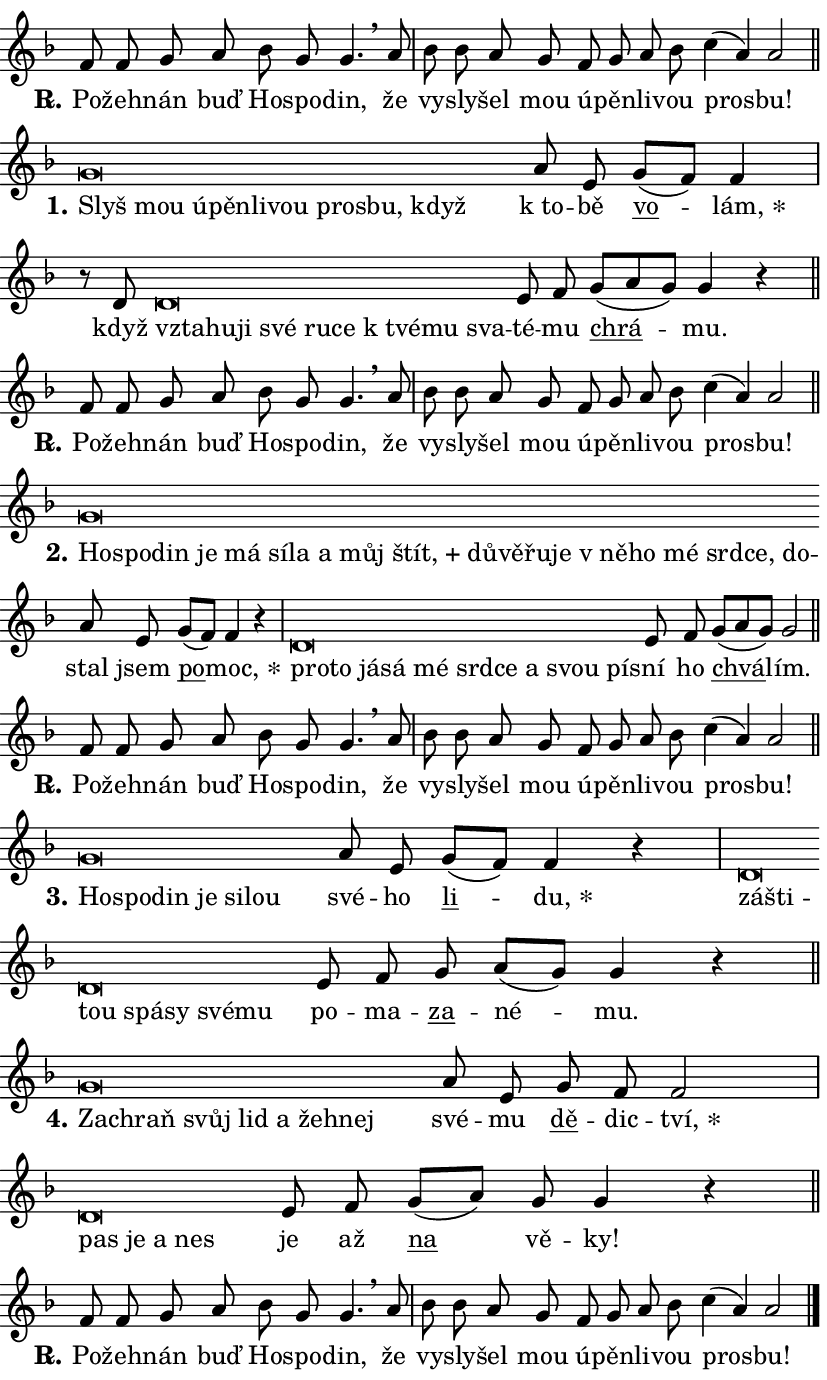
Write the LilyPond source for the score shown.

\version "2.24.0"
\header { tagline = "" }
\paper {
  indent = 0\cm
  top-margin = 0\cm
  right-margin = 0.13\cm % to fit lyric hyphens
  bottom-margin = 0\cm
  left-margin = 0\cm
  paper-width = 14\cm
  page-breaking = #ly:one-page-breaking
  system-system-spacing.basic-distance = #11
  score-system-spacing.basic-distance = #11
  ragged-last = ##f
}


%% Author: Thomas Morley
%% https://lists.gnu.org/archive/html/lilypond-user/2020-05/msg00002.html
#(define (line-position grob)
"Returns position of @var[grob} in current system:
   @code{'start}, if at first time-step
   @code{'end}, if at last time-step
   @code{'middle} otherwise
"
  (let* ((col (ly:item-get-column grob))
         (ln (ly:grob-object col 'left-neighbor))
         (rn (ly:grob-object col 'right-neighbor))
         (col-to-check-left (if (ly:grob? ln) ln col))
         (col-to-check-right (if (ly:grob? rn) rn col))
         (break-dir-left
           (and
             (ly:grob-property col-to-check-left 'non-musical #f)
             (ly:item-break-dir col-to-check-left)))
         (break-dir-right
           (and
             (ly:grob-property col-to-check-right 'non-musical #f)
             (ly:item-break-dir col-to-check-right))))
        (cond ((eqv? 1 break-dir-left) 'start)
              ((eqv? -1 break-dir-right) 'end)
              (else 'middle))))

#(define (tranparent-at-line-position vctor)
  (lambda (grob)
  "Relying on @code{line-position} select the relevant enry from @var{vctor}.
Used to determine transparency,"
    (case (line-position grob)
      ((end) (not (vector-ref vctor 0)))
      ((middle) (not (vector-ref vctor 1)))
      ((start) (not (vector-ref vctor 2))))))

noteHeadBreakVisibility =
#(define-music-function (break-visibility)(vector?)
"Makes @code{NoteHead}s transparent relying on @var{break-visibility}"
#{
  \override NoteHead.transparent =
    #(tranparent-at-line-position break-visibility)
#})

#(define delete-ledgers-for-transparent-note-heads
  (lambda (grob)
    "Reads whether a @code{NoteHead} is transparent.
If so this @code{NoteHead} is removed from @code{'note-heads} from
@var{grob}, which is supposed to be @code{LedgerLineSpanner}.
As a result ledgers are not printed for this @code{NoteHead}"
    (let* ((nhds-array (ly:grob-object grob 'note-heads))
           (nhds-list
             (if (ly:grob-array? nhds-array)
                 (ly:grob-array->list nhds-array)
                 '()))
           ;; Relies on the transparent-property being done before
           ;; Staff.LedgerLineSpanner.after-line-breaking is executed.
           ;; This is fragile ...
           (to-keep
             (remove
               (lambda (nhd)
                 (ly:grob-property nhd 'transparent #f))
               nhds-list)))
      ;; TODO find a better method to iterate over grob-arrays, similiar
      ;; to filter/remove etc for lists
      ;; For now rebuilt from scratch
      (set! (ly:grob-object grob 'note-heads)  '())
      (for-each
        (lambda (nhd)
          (ly:pointer-group-interface::add-grob grob 'note-heads nhd))
        to-keep))))

squashNotes = {
  \override NoteHead.X-extent = #'(-0.2 . 0.2)
  \override NoteHead.Y-extent = #'(-0.75 . 0)
  \override NoteHead.stencil =
    #(lambda (grob)
       (let ((pos (ly:grob-property grob 'staff-position)))
         (begin
           (if (< pos -7) (display "ERROR: Lower brevis then expected\n") (display ""))
           (if (<= pos -6) ly:text-interface::print ly:note-head::print))))
}
unSquashNotes = {
  \revert NoteHead.X-extent
  \revert NoteHead.Y-extent
  \revert NoteHead.stencil
}

hideNotes = \noteHeadBreakVisibility #begin-of-line-visible
unHideNotes = \noteHeadBreakVisibility #all-visible

% work-around for resetting accidentals
% https://lilypond.org/doc/v2.23/Documentation/notation/displaying-rhythms#unmetered-music
cadenzaMeasure = {
  \cadenzaOff
  \partial 1024 s1024
  \cadenzaOn
}

#(define-markup-command (accent layout props text) (markup?)
  "Underline accented syllable"
  (interpret-markup layout props
    #{\markup \override #'(offset . 4.3) \underline { #text }#}))

responsum = \markup \concat {
  "R" \hspace #-1.05 \path #0.1 #'((moveto 0 0.07) (lineto 0.9 0.8)) \hspace #0.05 "."
}

spaceSize = #0.6828661417322834 % exact space size for TeX Gyre Schola

\layout {
  \context {
    \Staff
    \remove "Time_signature_engraver"
    \override LedgerLineSpanner.after-line-breaking = #delete-ledgers-for-transparent-note-heads
  }
  \context {
    \Lyrics {
      \override LyricSpace.minimum-distance = \spaceSize
      \override LyricText.font-name = #"TeX Gyre Schola"
      \override LyricText.font-size = 1
      \override StanzaNumber.font-name = #"TeX Gyre Schola Bold"
      \override StanzaNumber.font-size = 1
    }
  }
  \context {
    \Score 
    \override NoteHead.text =
      #(lambda (grob) 
        (let ((pos (ly:grob-property grob 'staff-position)))
          #{\markup {
            \combine
              \halign #-0.55 \raise #(if (= pos -6) 0 0.5) \override #'(thickness . 2) \draw-line #'(3.2 . 0)
              \musicglyph "noteheads.sM1"
          }#}))
  }
}

% magnetic-lyrics.ily
%
%   written by
%     Jean Abou Samra <jean@abou-samra.fr>
%     Werner Lemberg <wl@gnu.org>
%
%   adapted by
%     Jiri Hon <jiri.hon@gmail.com>
%
% Version 2022-Apr-15

% https://www.mail-archive.com/lilypond-user@gnu.org/msg149350.html

#(define (Left_hyphen_pointer_engraver context)
   "Collect syllable-hyphen-syllable occurrences in lyrics and store
them in properties.  This engraver only looks to the left.  For
example, if the lyrics input is @code{foo -- bar}, it does the
following.

@itemize @bullet
@item
Set the @code{text} property of the @code{LyricHyphen} grob between
@q{foo} and @q{bar} to @code{foo}.

@item
Set the @code{left-hyphen} property of the @code{LyricText} grob with
text @q{foo} to the @code{LyricHyphen} grob between @q{foo} and
@q{bar}.
@end itemize

Use this auxiliary engraver in combination with the
@code{lyric-@/text::@/apply-@/magnetic-@/offset!} hook."
   (let ((hyphen #f)
         (text #f))
     (make-engraver
      (acknowledgers
       ((lyric-syllable-interface engraver grob source-engraver)
        (set! text grob)))
      (end-acknowledgers
       ((lyric-hyphen-interface engraver grob source-engraver)
        ;(when (not (grob::has-interface grob 'lyric-space-interface))
          (set! hyphen grob)));)
      ((stop-translation-timestep engraver)
       (when (and text hyphen)
         (ly:grob-set-object! text 'left-hyphen hyphen))
       (set! text #f)
       (set! hyphen #f)))))

#(define (lyric-text::apply-magnetic-offset! grob)
   "If the space between two syllables is less than the value in
property @code{LyricText@/.details@/.squash-threshold}, move the right
syllable to the left so that it gets concatenated with the left
syllable.

Use this function as a hook for
@code{LyricText@/.after-@/line-@/breaking} if the
@code{Left_@/hyphen_@/pointer_@/engraver} is active."
   (let ((hyphen (ly:grob-object grob 'left-hyphen #f)))
     (when hyphen
       (let ((left-text (ly:spanner-bound hyphen LEFT)))
         (when (grob::has-interface left-text 'lyric-syllable-interface)
           (let* ((common (ly:grob-common-refpoint grob left-text X))
                  (this-x-ext (ly:grob-extent grob common X))
                  (left-x-ext
                   (begin
                     ;; Trigger magnetism for left-text.
                     (ly:grob-property left-text 'after-line-breaking)
                     (ly:grob-extent left-text common X)))
                  ;; `delta` is the gap width between two syllables.
                  (delta (- (interval-start this-x-ext)
                            (interval-end left-x-ext)))
                  (details (ly:grob-property grob 'details))
                  (threshold (assoc-get 'squash-threshold details 0.2)))
             (when (< delta threshold)
               (let* (;; We have to manipulate the input text so that
                      ;; ligatures crossing syllable boundaries are not
                      ;; disabled.  For languages based on the Latin
                      ;; script this is essentially a beautification.
                      ;; However, for non-Western scripts it can be a
                      ;; necessity.
                      (lt (ly:grob-property left-text 'text))
                      (rt (ly:grob-property grob 'text))
                      (is-space (grob::has-interface hyphen 'lyric-space-interface))
                      (space (if is-space " " ""))
                      (extra-delta (if is-space spaceSize 0))
                      ;; Append new syllable.
                      (ltrt-space (if (and (string? lt) (string? rt))
                                (string-append lt space rt)
                                (make-concat-markup (list lt space rt))))
                      ;; Right-align `ltrt` to the right side.
                      (ltrt-space-markup (grob-interpret-markup
                               grob
                               (make-translate-markup
                                (cons (interval-length this-x-ext) 0)
                                (make-right-align-markup ltrt-space)))))
                 (begin
                   ;; Don't print `left-text`.
                   (ly:grob-set-property! left-text 'stencil #f)
                   ;; Set text and stencil (which holds all collected
                   ;; syllables so far) and shift it to the left.
                   (ly:grob-set-property! grob 'text ltrt-space)
                   (ly:grob-set-property! grob 'stencil ltrt-space-markup)
                   (ly:grob-translate-axis! grob (- (- delta extra-delta)) X))))))))))


#(define (lyric-hyphen::displace-bounds-first grob)
   ;; Make very sure this callback isn't triggered too early.
   (let ((left (ly:spanner-bound grob LEFT))
         (right (ly:spanner-bound grob RIGHT)))
     (ly:grob-property left 'after-line-breaking)
     (ly:grob-property right 'after-line-breaking)
     (ly:lyric-hyphen::print grob)))

squashThreshold = #0.4

\layout {
  \context {
    \Lyrics
    \consists #Left_hyphen_pointer_engraver
    \override LyricText.after-line-breaking =
      #lyric-text::apply-magnetic-offset!
    \override LyricHyphen.stencil = #lyric-hyphen::displace-bounds-first
    \override LyricText.details.squash-threshold = \squashThreshold
    \override LyricHyphen.minimum-distance = 0
    \override LyricHyphen.minimum-length = \squashThreshold
  }
}

squashText = \override LyricText.details.squash-threshold = 9999
unSquashText = \override LyricText.details.squash-threshold = \squashThreshold

leftText = \override LyricText.self-alignment-X = #LEFT
unLeftText = \revert LyricText.self-alignment-X

starOffset = #(lambda (grob) 
                (let ((x_offset (ly:self-alignment-interface::aligned-on-x-parent grob)))
                  (if (= x_offset 0) 0 (+ x_offset 1.2))))

star = #(define-music-function (syllable)(string?)
"Append star separator at the end of a syllable"
#{
  \once \override LyricText.X-offset = #starOffset
  \lyricmode { \markup {
    #syllable
    \override #'((font-name . "TeX Gyre Schola Bold")) \hspace #0.2 \lower #0.65 \larger "*"
  } }
#})

starAccent = #(define-music-function (syllable)(string?)
"Append star separator at the end of a syllable and make accent"
#{
  \once \override LyricText.X-offset = #starOffset
  \lyricmode { \markup {
    \accent #syllable
    \override #'((font-name . "TeX Gyre Schola Bold")) \hspace #0.2 \lower #0.65 \larger "*"
  } }
#})

breath = #(define-music-function (syllable)(string?)
"Append breathing indicator at the end of a syllable"
#{
  \lyricmode { \markup { #syllable "+" } }
#})

optionalBreath = #(define-music-function (syllable)(string?)
"Append optional breathing indicator at the end of a syllable"
#{
  \lyricmode { \markup { #syllable "(+)" } }
#})


\score {
    <<
        \new Voice = "melody" { \cadenzaOn \key f \major \relative { f'8 f g a bes g g4. \breathe a8 \cadenzaMeasure \bar "|" bes bes a g \bar "" f g a bes \bar "" c4( a) a2 \cadenzaMeasure \bar "||" \break } }
        \new Lyrics \lyricsto "melody" { \lyricmode { \set stanza = \responsum
Po -- žeh -- nán buď Ho -- spo -- din, že vy -- sly -- šel mou ú -- pěn -- li -- vou pros -- bu! } }
    >>
    \layout {}
}

\score {
    <<
        \new Voice = "melody" { \cadenzaOn \key f \major \relative { \squashNotes g'\breve*1/16 \hideNotes \breve*1/16 \bar "" \breve*1/16 \bar "" \breve*1/16 \bar "" \breve*1/16 \bar "" \breve*1/16 \bar "" \breve*1/16 \bar "" \breve*1/16 \breve*1/16 \bar "" \unHideNotes \unSquashNotes a8 e \bar "" g[( f)] f4 \cadenzaMeasure \bar "|" r8 d8 \squashNotes d\breve*1/16 \hideNotes \breve*1/16 \bar "" \breve*1/16 \bar "" \breve*1/16 \bar "" \breve*1/16 \bar "" \breve*1/16 \bar "" \breve*1/16 \bar "" \breve*1/16 \breve*1/16 \bar "" \unHideNotes \unSquashNotes e8 f \bar "" g[( a g)] g4 r \cadenzaMeasure \bar "||" \break } }
        \new Lyrics \lyricsto "melody" { \lyricmode { \set stanza = "1."
\leftText Slyš \squashText mou ú -- pěn -- li -- vou pros -- bu, když \unLeftText \unSquashText "k to" -- bě \markup \accent vo -- \star lám, když \leftText vzta -- \squashText hu -- ji své ru -- ce "k tvé" -- mu sva -- \unLeftText \unSquashText té -- mu \markup \accent chrá -- mu. } }
    >>
    \layout {}
}

\score {
    <<
        \new Voice = "melody" { \cadenzaOn \key f \major \relative { f'8 f g a bes g g4. \breathe a8 \cadenzaMeasure \bar "|" bes bes a g \bar "" f g a bes \bar "" c4( a) a2 \cadenzaMeasure \bar "||" \break } }
        \new Lyrics \lyricsto "melody" { \lyricmode { \set stanza = \responsum
Po -- žeh -- nán buď Ho -- spo -- din, že vy -- sly -- šel mou ú -- pěn -- li -- vou pros -- bu! } }
    >>
    \layout {}
}

\score {
    <<
        \new Voice = "melody" { \cadenzaOn \key f \major \relative { \squashNotes g'\breve*1/16 \hideNotes \breve*1/16 \bar "" \breve*1/16 \bar "" \breve*1/16 \bar "" \breve*1/16 \bar "" \breve*1/16 \bar "" \breve*1/16 \bar "" \breve*1/16 \bar "" \breve*1/16 \bar "" \breve*1/16 \bar "" \breve*1/16 \bar "" \breve*1/16 \bar "" \breve*1/16 \bar "" \breve*1/16 \bar "" \breve*1/16 \bar "" \breve*1/16 \bar "" \breve*1/16 \bar "" \breve*1/16 \bar "" \breve*1/16 \breve*1/16 \bar "" \unHideNotes \unSquashNotes a8 e \bar "" g[( f)] f4 r \cadenzaMeasure \bar "|" \squashNotes d\breve*1/16 \hideNotes \breve*1/16 \bar "" \breve*1/16 \bar "" \breve*1/16 \bar "" \breve*1/16 \bar "" \breve*1/16 \bar "" \breve*1/16 \bar "" \breve*1/16 \bar "" \breve*1/16 \breve*1/16 \bar "" \unHideNotes \unSquashNotes e8 f \bar "" g[( a g)] g2 \cadenzaMeasure \bar "||" \break } }
        \new Lyrics \lyricsto "melody" { \lyricmode { \set stanza = "2."
\leftText Ho -- \squashText spo -- din je má sí -- la a můj \breath "štít," dů -- vě -- řu -- je "v ně" -- ho mé srd -- ce, do -- \unLeftText \unSquashText stal jsem \markup \accent po -- \star moc, \leftText pro -- \squashText to já -- sá mé srd -- ce a svou pí -- \unLeftText \unSquashText sní ho \markup \accent chvá -- lím. } }
    >>
    \layout {}
}

\score {
    <<
        \new Voice = "melody" { \cadenzaOn \key f \major \relative { f'8 f g a bes g g4. \breathe a8 \cadenzaMeasure \bar "|" bes bes a g \bar "" f g a bes \bar "" c4( a) a2 \cadenzaMeasure \bar "||" \break } }
        \new Lyrics \lyricsto "melody" { \lyricmode { \set stanza = \responsum
Po -- žeh -- nán buď Ho -- spo -- din, že vy -- sly -- šel mou ú -- pěn -- li -- vou pros -- bu! } }
    >>
    \layout {}
}

\score {
    <<
        \new Voice = "melody" { \cadenzaOn \key f \major \relative { \squashNotes g'\breve*1/16 \hideNotes \breve*1/16 \bar "" \breve*1/16 \bar "" \breve*1/16 \bar "" \breve*1/16 \breve*1/16 \bar "" \unHideNotes \unSquashNotes a8 e \bar "" g[( f)] f4 r \cadenzaMeasure \bar "|" \squashNotes d\breve*1/16 \hideNotes \breve*1/16 \bar "" \breve*1/16 \bar "" \breve*1/16 \bar "" \breve*1/16 \bar "" \breve*1/16 \breve*1/16 \bar "" \unHideNotes \unSquashNotes e8 f \bar "" g a[( g)] g4 r \cadenzaMeasure \bar "||" \break } }
        \new Lyrics \lyricsto "melody" { \lyricmode { \set stanza = "3."
\leftText Ho -- \squashText spo -- din je si -- lou \unLeftText \unSquashText své -- ho \markup \accent li -- \star du, \leftText zá -- \squashText šti -- tou spá -- sy své -- mu \unLeftText \unSquashText po -- ma -- \markup \accent za -- né -- mu. } }
    >>
    \layout {}
}

\score {
    <<
        \new Voice = "melody" { \cadenzaOn \key f \major \relative { \squashNotes g'\breve*1/16 \hideNotes \breve*1/16 \bar "" \breve*1/16 \bar "" \breve*1/16 \bar "" \breve*1/16 \bar "" \breve*1/16 \breve*1/16 \bar "" \unHideNotes \unSquashNotes a8 e \bar "" g f f2 \cadenzaMeasure \bar "|" \squashNotes d\breve*1/16 \hideNotes \breve*1/16 \bar "" \breve*1/16 \breve*1/16 \bar "" \unHideNotes \unSquashNotes e8 f \bar "" g[( a)] g g4 r \cadenzaMeasure \bar "||" \break } }
        \new Lyrics \lyricsto "melody" { \lyricmode { \set stanza = "4."
\leftText Za -- \squashText chraň svůj lid a žeh -- nej \unLeftText \unSquashText své -- mu \markup \accent dě -- dic -- \star tví, \leftText pas \squashText je a nes \unLeftText \unSquashText je až \markup \accent na vě -- ky! } }
    >>
    \layout {}
}

\score {
    <<
        \new Voice = "melody" { \cadenzaOn \key f \major \relative { f'8 f g a bes g g4. \breathe a8 \cadenzaMeasure \bar "|" bes bes a g \bar "" f g a bes \bar "" c4( a) a2 \cadenzaMeasure \bar "||" \break } \bar "|." }
        \new Lyrics \lyricsto "melody" { \lyricmode { \set stanza = \responsum
Po -- žeh -- nán buď Ho -- spo -- din, že vy -- sly -- šel mou ú -- pěn -- li -- vou pros -- bu! } }
    >>
    \layout {}
}
